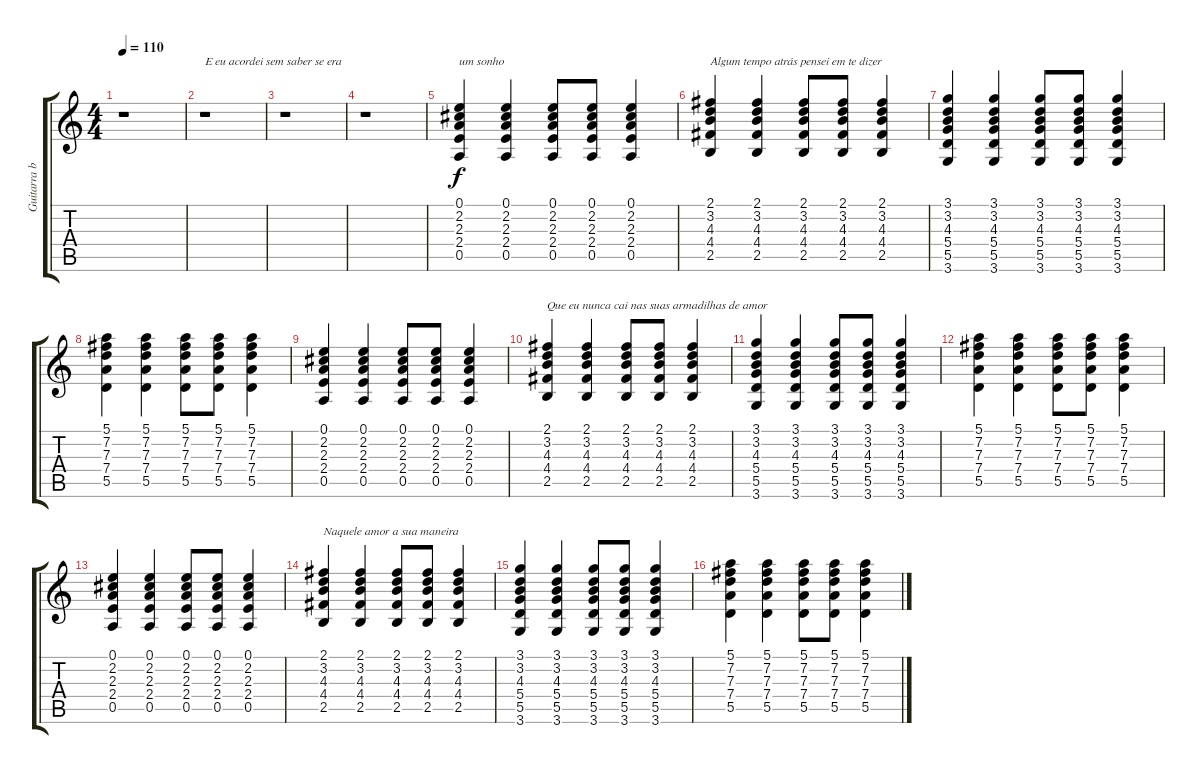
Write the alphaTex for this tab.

\track ("Guitarra base" "Guitarra b") {instrument acousticguitarsteel}
\staff {score tabs}
\tuning (E4 B3 G3 D3 A2 E2) {hide}
\ts (4 4)
\tempo 110
\clef g2
\ks c
r.1{dy f} |
r.1{txt "E eu acordei sem saber se era"} |
r.1 |
r.1 |
(0.1 2.2 2.3 2.4 0.5).4{txt "um sonho"} (0.1 2.2 2.3 2.4 0.5).4 (0.1 2.2 2.3 2.4 0.5).8 (0.1 2.2 2.3 2.4 0.5).8 (0.1 2.2 2.3 2.4 0.5).4 |
(2.1 3.2 4.3 4.4 2.5).4{txt "Algum tempo atrás pensei em te dizer"} (2.1 3.2 4.3 4.4 2.5).4 (2.1 3.2 4.3 4.4 2.5).8 (2.1 3.2 4.3 4.4 2.5).8 (2.1 3.2 4.3 4.4 2.5).4 |
(3.1 3.2 4.3 5.4 5.5 3.6).4 (3.1 3.2 4.3 5.4 5.5 3.6).4 (3.1 3.2 4.3 5.4 5.5 3.6).8 (3.1 3.2 4.3 5.4 5.5 3.6).8 (3.1 3.2 4.3 5.4 5.5 3.6).4 |
(5.1 7.2 7.3 7.4 5.5).4 (5.1 7.2 7.3 7.4 5.5).4 (5.1 7.2 7.3 7.4 5.5).8 (5.1 7.2 7.3 7.4 5.5).8 (5.1 7.2 7.3 7.4 5.5).4 |
(0.1 2.2 2.3 2.4 0.5).4 (0.1 2.2 2.3 2.4 0.5).4 (0.1 2.2 2.3 2.4 0.5).8 (0.1 2.2 2.3 2.4 0.5).8 (0.1 2.2 2.3 2.4 0.5).4 |
(2.1 3.2 4.3 4.4 2.5).4{txt "Que eu nunca cai nas suas armadilhas de amor"} (2.1 3.2 4.3 4.4 2.5).4 (2.1 3.2 4.3 4.4 2.5).8 (2.1 3.2 4.3 4.4 2.5).8 (2.1 3.2 4.3 4.4 2.5).4 |
(3.1 3.2 4.3 5.4 5.5 3.6).4 (3.1 3.2 4.3 5.4 5.5 3.6).4 (3.1 3.2 4.3 5.4 5.5 3.6).8 (3.1 3.2 4.3 5.4 5.5 3.6).8 (3.1 3.2 4.3 5.4 5.5 3.6).4 |
(5.1 7.2 7.3 7.4 5.5).4 (5.1 7.2 7.3 7.4 5.5).4 (5.1 7.2 7.3 7.4 5.5).8 (5.1 7.2 7.3 7.4 5.5).8 (5.1 7.2 7.3 7.4 5.5).4 |
(0.1 2.2 2.3 2.4 0.5).4 (0.1 2.2 2.3 2.4 0.5).4 (0.1 2.2 2.3 2.4 0.5).8 (0.1 2.2 2.3 2.4 0.5).8 (0.1 2.2 2.3 2.4 0.5).4 |
(2.1 3.2 4.3 4.4 2.5).4{txt "Naquele amor a sua maneira"} (2.1 3.2 4.3 4.4 2.5).4 (2.1 3.2 4.3 4.4 2.5).8 (2.1 3.2 4.3 4.4 2.5).8 (2.1 3.2 4.3 4.4 2.5).4 |
(3.1 3.2 4.3 5.4 5.5 3.6).4 (3.1 3.2 4.3 5.4 5.5 3.6).4 (3.1 3.2 4.3 5.4 5.5 3.6).8 (3.1 3.2 4.3 5.4 5.5 3.6).8 (3.1 3.2 4.3 5.4 5.5 3.6).4 |
(5.1 7.2 7.3 7.4 5.5).4 (5.1 7.2 7.3 7.4 5.5).4 (5.1 7.2 7.3 7.4 5.5).8 (5.1 7.2 7.3 7.4 5.5).8 (5.1 7.2 7.3 7.4 5.5).4
